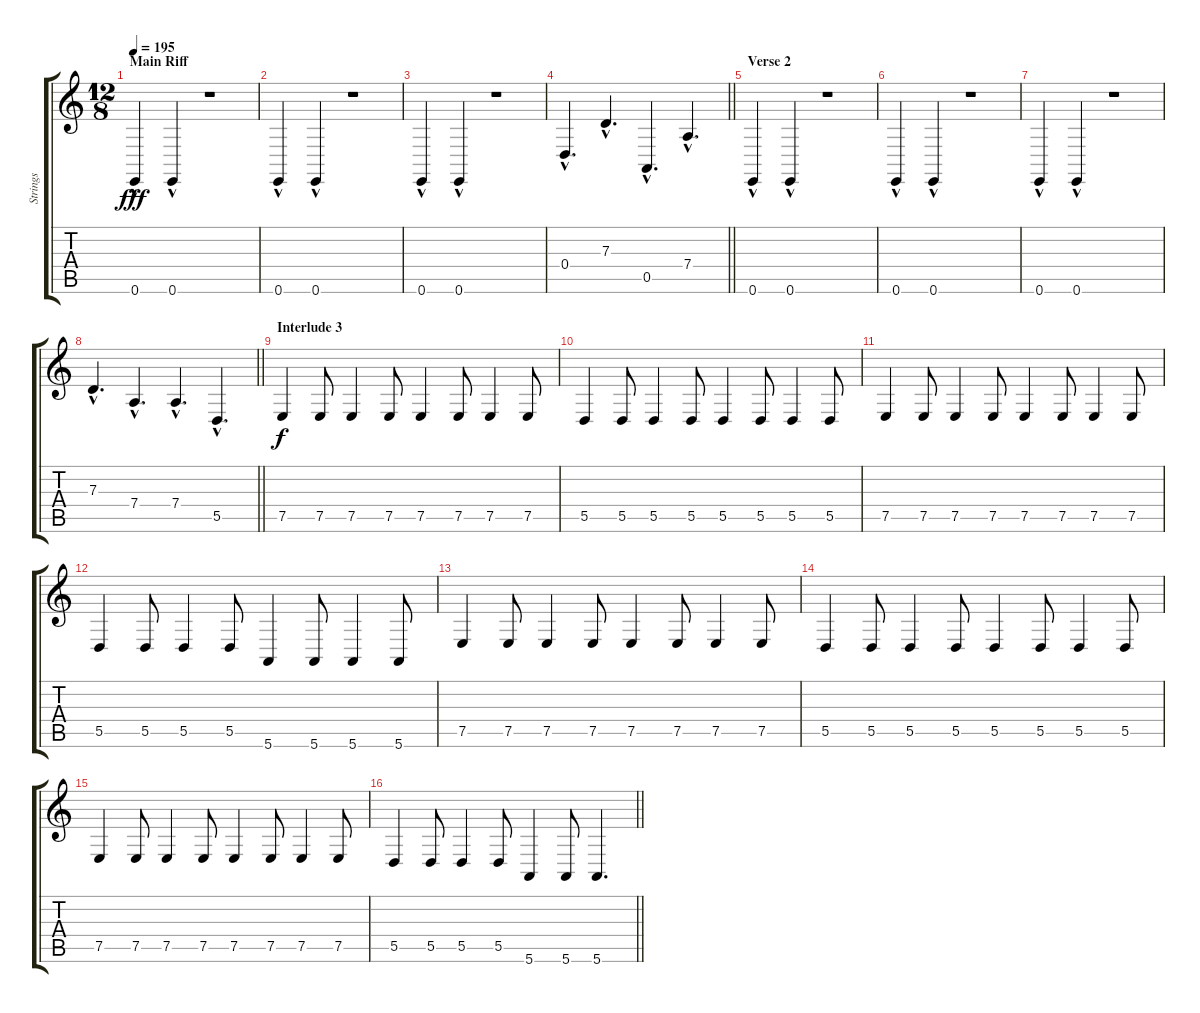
\track ("Strings" "Strings") {instrument stringensemble1}
\staff {score tabs}
\tuning (E4 B3 G3 D3 A2 E2) {hide}
\ts (12 8)
\section ("" "Main Riff")
\tempo 195
\clef g2
\ks c
0.6{hac}.4{dy fff} 0.6{hac}.4 r.1 |
0.6{hac}.4 0.6{hac}.4 r.1 |
0.6{hac}.4 0.6{hac}.4 r.1 |
\barLineRight lightlight
0.4{hac}.4{d} 7.3{hac}.4{d} 0.5{hac}.4{d} 7.4{hac}.4{d} |
\section ("" "Verse 2")
0.6{hac}.4 0.6{hac}.4 r.1 |
0.6{hac}.4 0.6{hac}.4 r.1 |
0.6{hac}.4 0.6{hac}.4 r.1 |
\barLineRight lightlight
7.3{hac}.4{d} 7.4{hac}.4{d} 7.4{hac}.4{d} 5.5{hac}.4{d} |
\section ("" "Interlude 3")
7.5.4{dy f} 7.5.8 7.5.4 7.5.8 7.5.4 7.5.8 7.5.4 7.5.8 |
5.5.4 5.5.8 5.5.4 5.5.8 5.5.4 5.5.8 5.5.4 5.5.8 |
7.5.4 7.5.8 7.5.4 7.5.8 7.5.4 7.5.8 7.5.4 7.5.8 |
5.5.4 5.5.8 5.5.4 5.5.8 5.6.4 5.6.8 5.6.4 5.6.8 |
7.5.4 7.5.8 7.5.4 7.5.8 7.5.4 7.5.8 7.5.4 7.5.8 |
5.5.4 5.5.8 5.5.4 5.5.8 5.5.4 5.5.8 5.5.4 5.5.8 |
7.5.4 7.5.8 7.5.4 7.5.8 7.5.4 7.5.8 7.5.4 7.5.8 |
\barLineRight lightlight
5.5.4 5.5.8 5.5.4 5.5.8 5.6.4 5.6.8 5.6.4{d}
